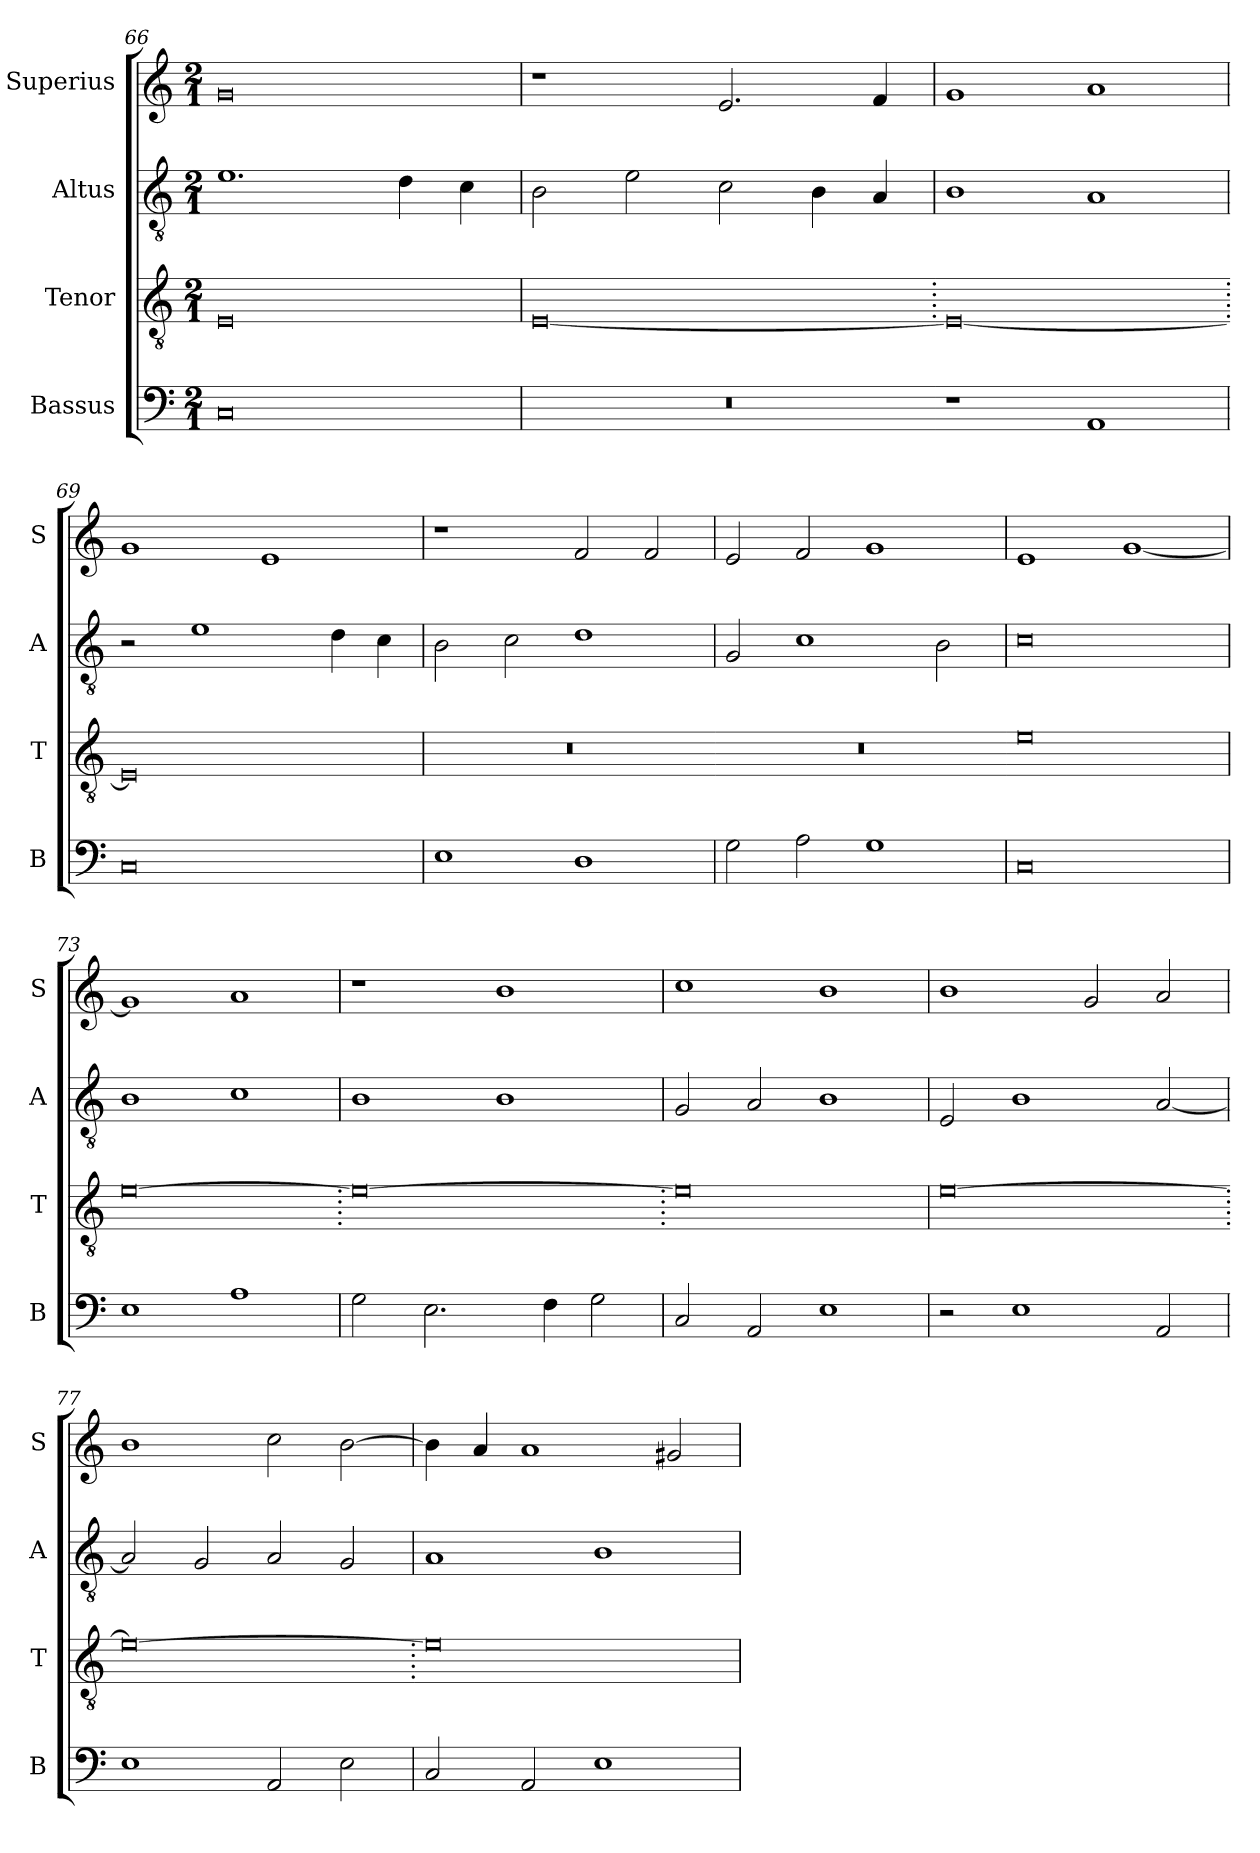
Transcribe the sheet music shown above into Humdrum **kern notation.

**kern	**kern	**kern	**kern
*part4	*part3	*part2	*part1
*staff4	*staff3	*staff2	*staff1
*I"Bassus	*I"Tenor	*I"Altus	*I"Superius
*I'B	*I'T	*I'A	*I'S
*clefF4	*clefGv2	*clefGv2	*clefG2
*k[]	*k[]	*k[]	*k[]
*M2/1	*M2/1	*M2/1	*M2/1
=66	=66	=66	=66
0C	0E	1.e	0g
.	.	4d	.
.	.	4c	.
=67	=67	=67	=67
0r	[0E	2B	1r
.	.	2e	.
.	.	2c	2.e
.	.	4B	.
.	.	4A	4f
=68	=68.	=68	=68
1r	0E_	1B	1g
1AA	.	1A	1a
=69	=69.	=69	=69
0C	0E]	2r	1g
.	.	1e	.
.	.	.	1e
.	.	4d	.
.	.	4c	.
=70	=70	=70	=70
1E	0r	2B	1r
.	.	2c	.
1D	.	1d	2f
.	.	.	2f
=71	=71.	=71	=71
2G	0r	2G	2e
2A	.	1c	2f
1G	.	.	1g
.	.	2B	.
=72	=72.	=72	=72
0C	0e	0c	1e
.	.	.	[1g
=73	=73	=73	=73
1E	[0e	1B	1g]
1A	.	1c	1a
=74	=74.	=74	=74
2G	0e_	1B	1r
2.E	.	.	.
.	.	1B	1b
4F	.	.	.
2G	.	.	.
=75	=75.	=75	=75
2C	0e]	2G	1cc
2AA	.	2A	.
1E	.	1B	1b
=76	=76	=76	=76
2r	[0e	2E	1b
1E	.	1B	.
.	.	.	2g
2AA	.	[2A	2a
=77	=77.	=77	=77
1E	0e_	2A]	1b
.	.	2G	.
2AA	.	2A	2cc
2E	.	2G	[2b
=78	=78.	=78	=78
2C	0e]	1A	4b]
.	.	.	4a
2AA	.	.	1a
1E	.	1B	.
.	.	.	2g#X
=	=	=	=
*-	*-	*-	*-
